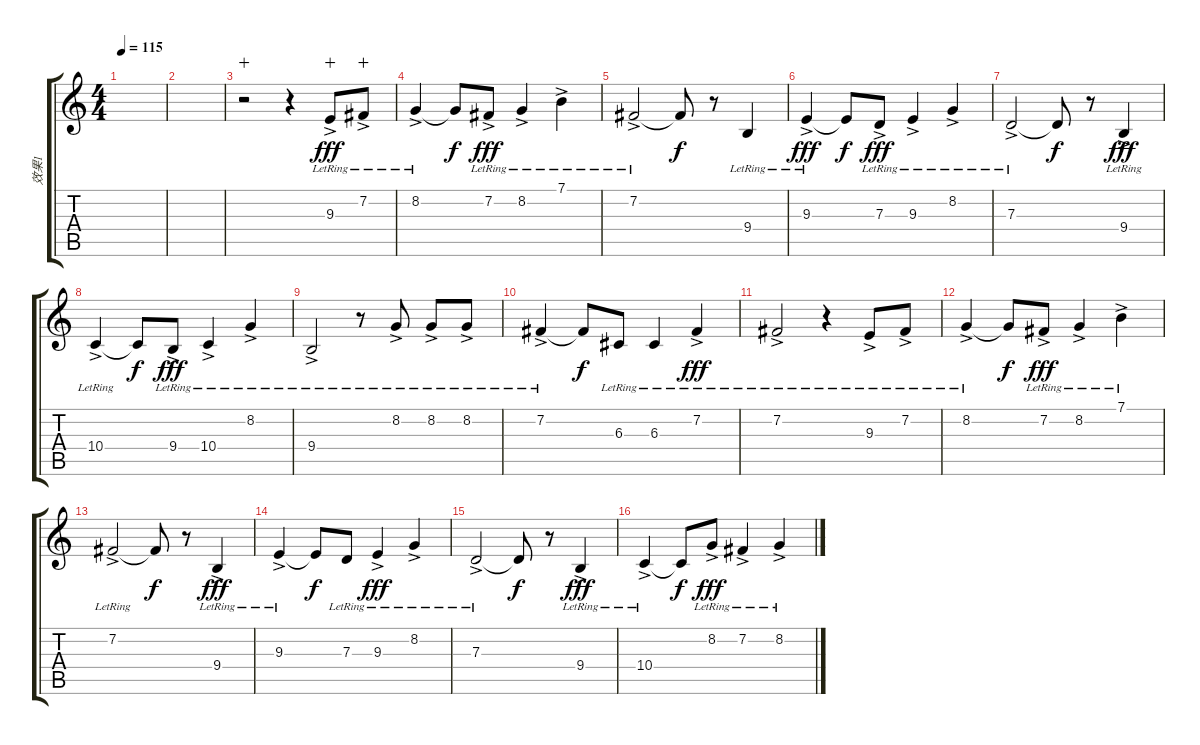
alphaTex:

\track ("效果1" "效果1") {instrument fx1rain}
\staff {score tabs}
\tuning (E4 B3 G3 D3 A2 E2) {hide}
\ts (4 4)
\tempo 115
\clef g2
\ks c
|
|
r.2{wahc} r.4 9.3{ac lr}.8{dy fff wahc} 7.2{ac lr}.8{wahc} |
8.2{ac lr}.4 8.2{t}.8{dy f} 7.2{ac lr}.8{dy fff} 8.2{ac lr}.4 7.1{ac lr}.4 |
7.2{ac lr}.2 7.2{t}.8{dy f} r.8 9.4{lr}.4 |
9.3{ac lr}.4{dy fff} 9.3{t}.8{dy f} 7.3{ac lr}.8{dy fff} 9.3{ac lr}.4 8.2{ac lr}.4 |
7.3{ac lr}.2 7.3{t}.8{dy f} r.8 9.4{ac lr}.4{dy fff} |
10.4{ac lr}.4 10.4{t}.8{dy f} 9.4{ac lr}.8{dy fff} 10.4{ac lr}.4 8.2{ac lr}.4 |
9.4{ac lr}.2 r.8 8.2{ac lr}.8 8.2{ac lr}.8 8.2{ac lr}.8 |
7.2{ac lr}.4 7.2{t}.8{dy f} 6.3{lr}.8 6.3{lr}.4 7.2{ac lr}.4{dy fff} |
7.2{ac lr}.2 r.4 9.3{ac lr}.8 7.2{ac lr}.8 |
8.2{ac lr}.4 8.2{t}.8{dy f} 7.2{ac lr}.8{dy fff} 8.2{ac lr}.4 7.1{ac lr}.4 |
7.2{ac lr}.2 7.2{t}.8{dy f} r.8 9.4{ac lr}.4{dy fff} |
9.3{ac lr}.4 9.3{t}.8{dy f} 7.3{lr}.8 9.3{ac lr}.4{dy fff} 8.2{ac lr}.4 |
7.3{ac lr}.2 7.3{t}.8{dy f} r.8 9.4{ac lr}.4{dy fff} |
10.4{ac lr}.4 10.4{t}.8{dy f} 8.2{ac lr}.8{dy fff} 7.2{ac lr}.4 8.2{ac lr}.4
